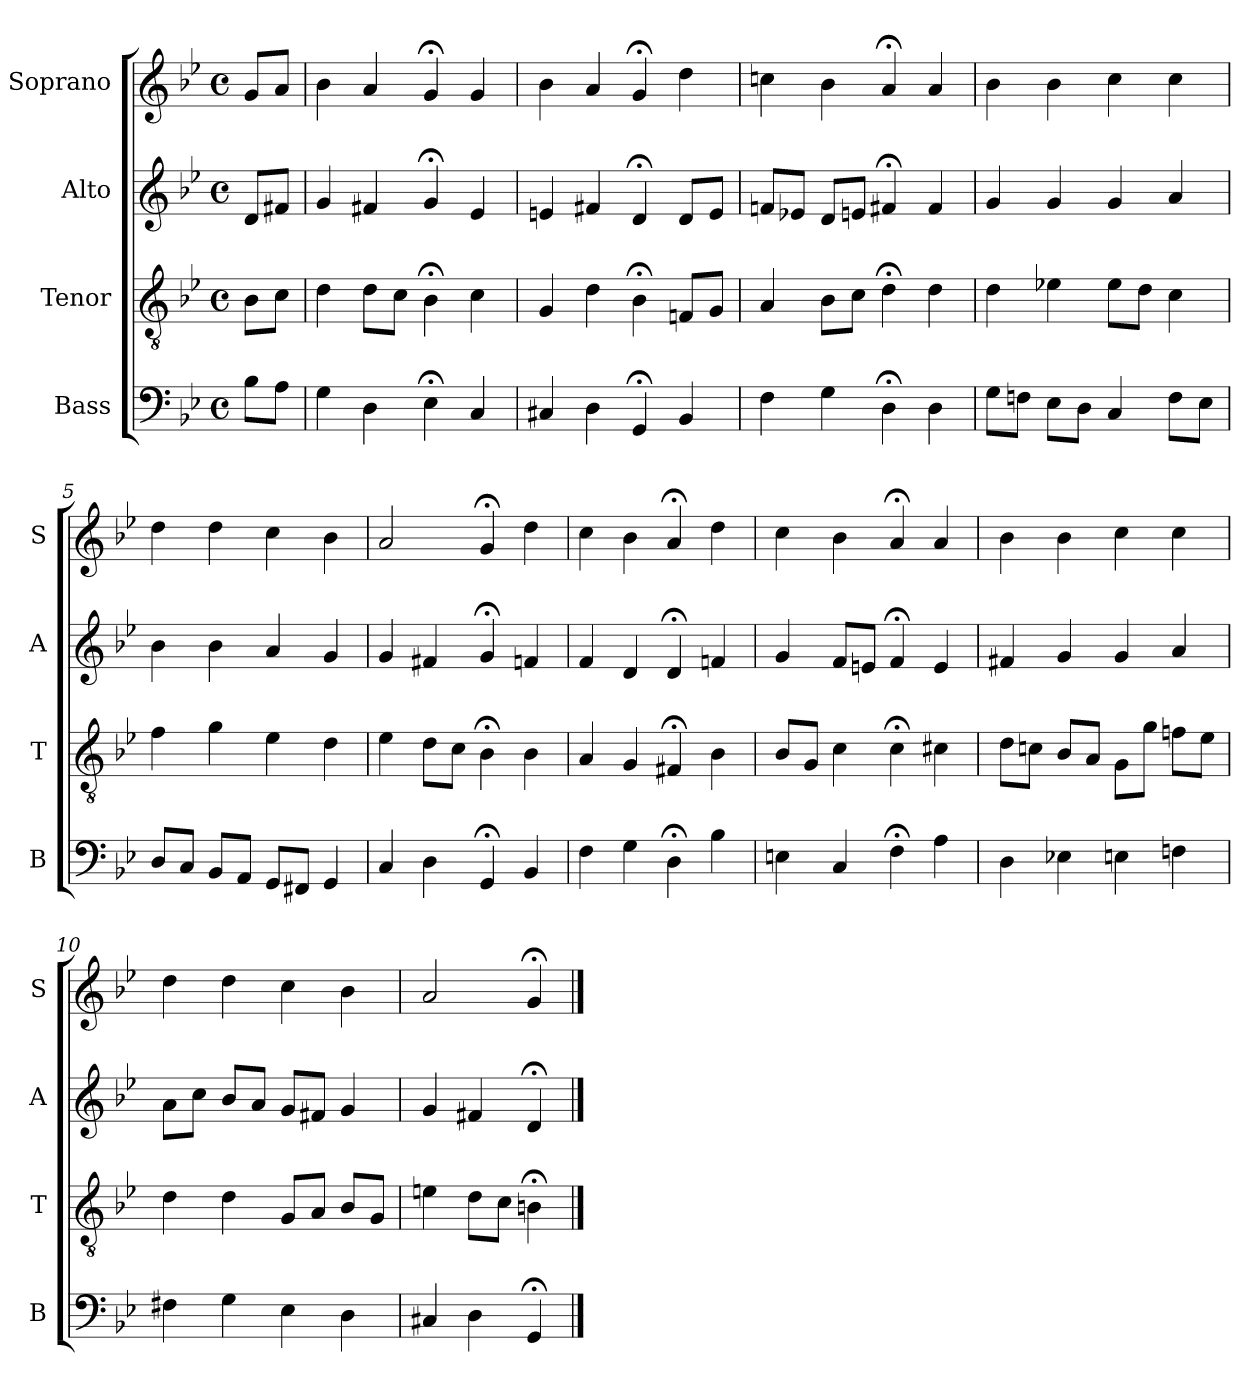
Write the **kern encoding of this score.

**kern	**kern	**kern	**kern
*part4	*part3	*part2	*part1
*staff4	*staff3	*staff2	*staff1
*I"Bass	*I"Tenor	*I"Alto	*I"Soprano
*I'B	*I'T	*I'A	*I'S
*clefF4	*clefGv2	*clefG2	*clefG2
*k[b-e-]	*k[b-e-]	*k[b-e-]	*k[b-e-]
*g:	*g:	*g:	*g:
*M4/4	*M4/4	*M4/4	*M4/4
*met(c)	*met(c)	*met(c)	*met(c)
*MM100	*MM100	*MM100	*MM100
=	=	=	=
8B-L	8B-L	8dL	8gL
8AJ	8cJ	8f#XJ	8aJ
=1	=1	=1	=1
4G	4d	4g	4b-
4D	8dL	4f#X	4a
.	8cJ	.	.
4E-;<	4B-;<	4g;<	4g;<
4C	4c	4e-	4g
=2	=2	=2	=2
4C#X	4G	4en	4b-
4D	4d	4f#X	4a
4GG;<	4B-;<	4d;<	4g;<
4BB-	8FnL	8dL	4dd
.	8GJ	8eJ	.
=3	=3	=3	=3
4F	4A	8fnL	4ccn
.	.	8e-XJ	.
4G	8B-L	8dL	4b-
.	8cJ	8enJ	.
4D;<	4d;<	4f#X;<	4a;<
4D	4d	4f#	4a
=4	=4	=4	=4
8GL	4d	4g	4b-
8FnJ	.	.	.
8E-L	4e-X	4g	4b-
8DJ	.	.	.
4C	8e-L	4g	4cc
.	8dJ	.	.
8FL	4c	4a	4cc
8E-J	.	.	.
=5	=5	=5	=5
8DL	4f	4b-	4dd
8CJ	.	.	.
8BB-L	4g	4b-	4dd
8AAJ	.	.	.
8GGL	4e-	4a	4cc
8FF#XJ	.	.	.
4GG	4d	4g	4b-
=6	=6	=6	=6
4C	4e-	4g	2a
4D	8dL	4f#X	.
.	8cJ	.	.
4GG;<	4B-;<	4g;<	4g;<
4BB-	4B-	4fn	4dd
=7	=7	=7	=7
4F	4A	4f	4cc
4G	4G	4d	4b-
4D;<	4F#X;<	4d;<	4a;<
4B-	4B-	4fn	4dd
=8	=8	=8	=8
4Eni	8B-iL	4gi	4cci
.	8GJ	.	.
4C	4c	8fL	4b-
.	.	8enJ	.
4F;<	4c;<	4f;<	4a;<
4A	4c#X	4e	4a
=9	=9	=9	=9
4D	8dL	4f#X	4b-
.	8cnJ	.	.
4E-X	8B-L	4g	4b-
.	8AJ	.	.
4En	8GL	4g	4cc
.	8gJ	.	.
4Fn	8fnL	4a	4cc
.	8e-J	.	.
=10	=10	=10	=10
4F#X	4d	8aL	4dd
.	.	8ccJ	.
4G	4d	8b-L	4dd
.	.	8aJ	.
4E-	8GL	8gL	4cc
.	8AJ	8f#XJ	.
4D	8B-L	4g	4b-
.	8GJ	.	.
=11	=11	=11	=11
4C#Xi	4eni	4gi	2ai
4D	8dL	4f#X	.
.	8cJ	.	.
4GG;<	4Bn;<	4d;<	4g;<
==	==	==	==
*-	*-	*-	*-
